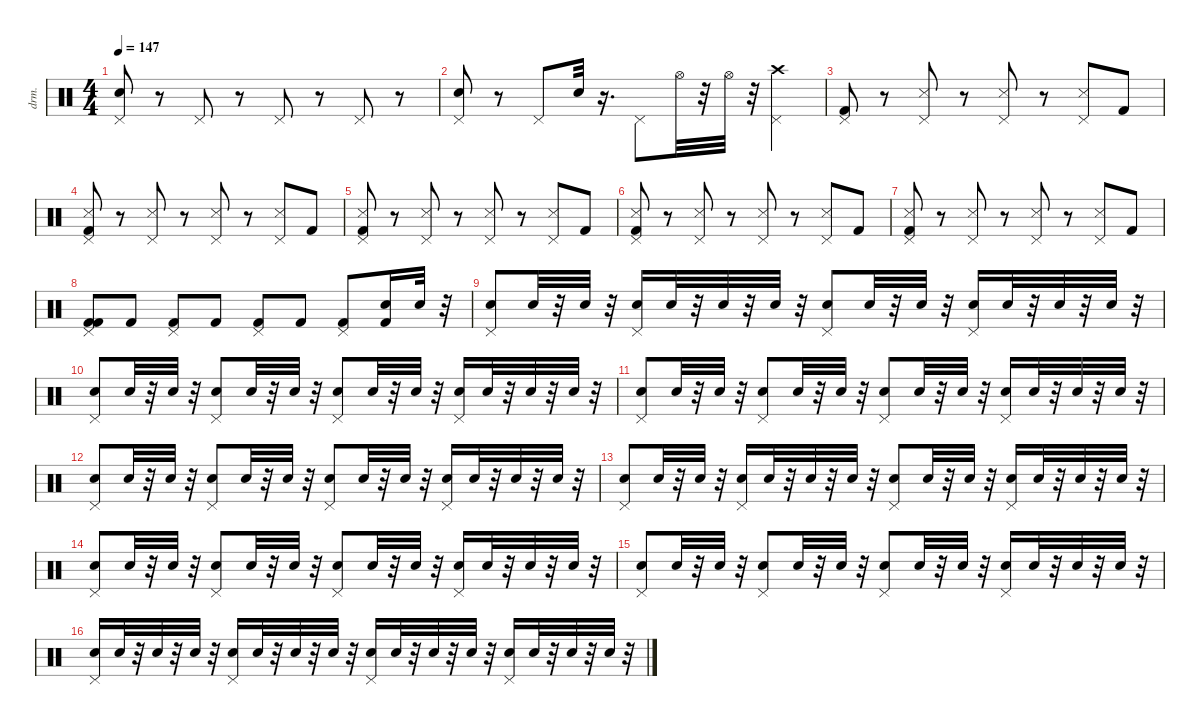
\defaultSystemsLayout 4
\hideDynamics
\bracketExtendMode nobrackets
\otherSystemsTrackNameOrientation horizontal
\track ("Drums" "drm.") {instrument percussion}
\staff {score}
\articulation defaults
\ts (4 4)
\tempo 147
\clef neutral
\ks c
("Pedal Hi-Hat (hit)" "Snare (hit) 2").8{dy f beam Up} r.8{beam Up} "Pedal Hi-Hat (hit)".8{beam Up} r.8{beam Up} "Pedal Hi-Hat (hit)".8{beam Up} r.8{beam Up} "Pedal Hi-Hat (hit)".8{beam Up} r.8{beam Up} |
("Pedal Hi-Hat (hit)" "Snare (hit) 2").8{beam Up} r.8{beam Up} "Pedal Hi-Hat (hit)".8{beam Up} "Snare (hit) 2".32{beam Up} r.16{d beam Up} "Pedal Hi-Hat (hit)".8{beam Down} "Hi-Hat (open)".32{beam Down} r.32{beam Down} "Hi-Hat (open)".32{beam Down} r.32{beam Down} ("Pedal Hi-Hat (hit)" "Crash high (hit)").4{beam Down} |
("Pedal Hi-Hat (hit)" "Kick (hit) 2").8{beam Up} r.8{beam Up} ("Pedal Hi-Hat (hit)" "Snare (side stick) 3").8{beam Up} r.8{beam Up} ("Pedal Hi-Hat (hit)" "Snare (side stick) 3").8{beam Up} r.8{beam Up} ("Pedal Hi-Hat (hit)" "Snare (side stick) 3").8{beam Up} "Kick (hit) 2".8{beam Up} |
("Pedal Hi-Hat (hit)" "Kick (hit) 2" "Snare (side stick) 3").8{beam Up} r.8{beam Up} ("Pedal Hi-Hat (hit)" "Snare (side stick) 3").8{beam Up} r.8{beam Up} ("Pedal Hi-Hat (hit)" "Snare (side stick) 3").8{beam Up} r.8{beam Up} ("Pedal Hi-Hat (hit)" "Snare (side stick) 3").8{beam Up} "Kick (hit) 2".8{beam Up} |
("Pedal Hi-Hat (hit)" "Kick (hit) 2" "Snare (side stick) 3").8{beam Up} r.8{beam Up} ("Pedal Hi-Hat (hit)" "Snare (side stick) 3").8{beam Up} r.8{beam Up} ("Pedal Hi-Hat (hit)" "Snare (side stick) 3").8{beam Up} r.8{beam Up} ("Pedal Hi-Hat (hit)" "Snare (side stick) 3").8{beam Up} "Kick (hit) 2".8{beam Up} |
("Pedal Hi-Hat (hit)" "Kick (hit) 2" "Snare (side stick) 3").8{beam Up} r.8{beam Up} ("Pedal Hi-Hat (hit)" "Snare (side stick) 3").8{beam Up} r.8{beam Up} ("Pedal Hi-Hat (hit)" "Snare (side stick) 3").8{beam Up} r.8{beam Up} ("Pedal Hi-Hat (hit)" "Snare (side stick) 3").8{beam Up} "Kick (hit) 2".8{beam Up} |
("Pedal Hi-Hat (hit)" "Kick (hit) 2" "Snare (side stick) 3").8{beam Up} r.8{beam Up} ("Pedal Hi-Hat (hit)" "Snare (side stick) 3").8{beam Up} r.8{beam Up} ("Pedal Hi-Hat (hit)" "Snare (side stick) 3").8{beam Up} r.8{beam Up} ("Pedal Hi-Hat (hit)" "Snare (side stick) 3").8{beam Up} "Kick (hit) 2".8{beam Up} |
("Pedal Hi-Hat (hit)" "Kick (hit) 2" "Kick (hit) 2").8{beam Up} "Kick (hit) 2".8{dy mf beam Up} ("Pedal Hi-Hat (hit)" "Kick (hit) 2").8{dy f beam Up} "Kick (hit) 2".8{beam Up} ("Pedal Hi-Hat (hit)" "Kick (hit) 2").8{beam Up} "Kick (hit) 2".8{dy ff beam Up} ("Pedal Hi-Hat (hit)" "Kick (hit) 2").8{dy f beam Up} ("Kick (hit) 2" "Snare (hit) 2").16{dy fff beam Up} "Snare (hit) 2".32{dy mf beam Up} r.32{beam Up} |
("Pedal Hi-Hat (hit)" "Snare (hit) 2").8{dy f beam Up} "Snare (hit) 2".32{dy mf beam Up} r.32{beam Up} "Snare (hit) 2".32{beam Up} r.32{beam Up} ("Pedal Hi-Hat (hit)" "Snare (hit) 2").16{dy f beam Up} "Snare (hit) 2".32{dy mf beam Up} r.32{beam Up} "Snare (hit) 2".32{beam Up} r.32{beam Up} "Snare (hit) 2".32{beam Up} r.32{beam Up} ("Pedal Hi-Hat (hit)" "Snare (hit) 2").8{dy f beam Up} "Snare (hit) 2".32{dy mf beam Up} r.32{beam Up} "Snare (hit) 2".32{beam Up} r.32{beam Up} ("Pedal Hi-Hat (hit)" "Snare (hit) 2").16{dy f beam Up} "Snare (hit) 2".32{dy mf beam Up} r.32{beam Up} "Snare (hit) 2".32{beam Up} r.32{beam Up} "Snare (hit) 2".32{beam Up} r.32{beam Up} |
("Pedal Hi-Hat (hit)" "Snare (hit) 2").8{dy f beam Up} "Snare (hit) 2".32{dy mf beam Up} r.32{beam Up} "Snare (hit) 2".32{beam Up} r.32{beam Up} ("Pedal Hi-Hat (hit)" "Snare (hit) 2").8{dy f beam Up} "Snare (hit) 2".32{dy mf beam Up} r.32{beam Up} "Snare (hit) 2".32{beam Up} r.32{beam Up} ("Pedal Hi-Hat (hit)" "Snare (hit) 2").8{dy f beam Up} "Snare (hit) 2".32{dy mf beam Up} r.32{beam Up} "Snare (hit) 2".32{beam Up} r.32{beam Up} ("Pedal Hi-Hat (hit)" "Snare (hit) 2").16{dy f beam Up} "Snare (hit) 2".32{dy mf beam Up} r.32{beam Up} "Snare (hit) 2".32{beam Up} r.32{beam Up} "Snare (hit) 2".32{beam Up} r.32{beam Up} |
("Pedal Hi-Hat (hit)" "Snare (hit) 2").8{dy f beam Up} "Snare (hit) 2".32{dy mf beam Up} r.32{beam Up} "Snare (hit) 2".32{beam Up} r.32{beam Up} ("Pedal Hi-Hat (hit)" "Snare (hit) 2").8{dy f beam Up} "Snare (hit) 2".32{dy mf beam Up} r.32{beam Up} "Snare (hit) 2".32{beam Up} r.32{beam Up} ("Pedal Hi-Hat (hit)" "Snare (hit) 2").8{dy f beam Up} "Snare (hit) 2".32{dy mf beam Up} r.32{beam Up} "Snare (hit) 2".32{beam Up} r.32{beam Up} ("Pedal Hi-Hat (hit)" "Snare (hit) 2").16{dy f beam Up} "Snare (hit) 2".32{dy mf beam Up} r.32{beam Up} "Snare (hit) 2".32{beam Up} r.32{beam Up} "Snare (hit) 2".32{beam Up} r.32{beam Up} |
("Pedal Hi-Hat (hit)" "Snare (hit) 2").8{dy f beam Up} "Snare (hit) 2".32{dy mf beam Up} r.32{beam Up} "Snare (hit) 2".32{beam Up} r.32{beam Up} ("Pedal Hi-Hat (hit)" "Snare (hit) 2").8{dy f beam Up} "Snare (hit) 2".32{dy mf beam Up} r.32{beam Up} "Snare (hit) 2".32{beam Up} r.32{beam Up} ("Pedal Hi-Hat (hit)" "Snare (hit) 2").8{dy f beam Up} "Snare (hit) 2".32{dy mf beam Up} r.32{beam Up} "Snare (hit) 2".32{beam Up} r.32{beam Up} ("Pedal Hi-Hat (hit)" "Snare (hit) 2").16{dy f beam Up} "Snare (hit) 2".32{dy mf beam Up} r.32{beam Up} "Snare (hit) 2".32{beam Up} r.32{beam Up} "Snare (hit) 2".32{beam Up} r.32{beam Up} |
("Pedal Hi-Hat (hit)" "Snare (hit) 2").8{dy f beam Up} "Snare (hit) 2".32{dy mf beam Up} r.32{beam Up} "Snare (hit) 2".32{beam Up} r.32{beam Up} ("Pedal Hi-Hat (hit)" "Snare (hit) 2").16{dy f beam Up} "Snare (hit) 2".32{dy mf beam Up} r.32{beam Up} "Snare (hit) 2".32{beam Up} r.32{beam Up} "Snare (hit) 2".32{beam Up} r.32{beam Up} ("Pedal Hi-Hat (hit)" "Snare (hit) 2").8{dy f beam Up} "Snare (hit) 2".32{dy mf beam Up} r.32{beam Up} "Snare (hit) 2".32{beam Up} r.32{beam Up} ("Pedal Hi-Hat (hit)" "Snare (hit) 2").16{dy f beam Up} "Snare (hit) 2".32{dy mf beam Up} r.32{beam Up} "Snare (hit) 2".32{beam Up} r.32{beam Up} "Snare (hit) 2".32{beam Up} r.32{beam Up} |
("Pedal Hi-Hat (hit)" "Snare (hit) 2").8{dy f beam Up} "Snare (hit) 2".32{dy mf beam Up} r.32{beam Up} "Snare (hit) 2".32{beam Up} r.32{beam Up} ("Pedal Hi-Hat (hit)" "Snare (hit) 2").8{dy f beam Up} "Snare (hit) 2".32{dy mf beam Up} r.32{beam Up} "Snare (hit) 2".32{beam Up} r.32{beam Up} ("Pedal Hi-Hat (hit)" "Snare (hit) 2").8{dy f beam Up} "Snare (hit) 2".32{dy mf beam Up} r.32{beam Up} "Snare (hit) 2".32{beam Up} r.32{beam Up} ("Pedal Hi-Hat (hit)" "Snare (hit) 2").16{dy f beam Up} "Snare (hit) 2".32{dy mf beam Up} r.32{beam Up} "Snare (hit) 2".32{beam Up} r.32{beam Up} "Snare (hit) 2".32{beam Up} r.32{beam Up} |
("Pedal Hi-Hat (hit)" "Snare (hit) 2").8{dy f beam Up} "Snare (hit) 2".32{dy mf beam Up} r.32{beam Up} "Snare (hit) 2".32{beam Up} r.32{beam Up} ("Pedal Hi-Hat (hit)" "Snare (hit) 2").8{dy f beam Up} "Snare (hit) 2".32{dy mf beam Up} r.32{beam Up} "Snare (hit) 2".32{beam Up} r.32{beam Up} ("Pedal Hi-Hat (hit)" "Snare (hit) 2").8{dy f beam Up} "Snare (hit) 2".32{dy mf beam Up} r.32{beam Up} "Snare (hit) 2".32{beam Up} r.32{beam Up} ("Pedal Hi-Hat (hit)" "Snare (hit) 2").16{dy f beam Up} "Snare (hit) 2".32{dy mf beam Up} r.32{beam Up} "Snare (hit) 2".32{beam Up} r.32{beam Up} "Snare (hit) 2".32{beam Up} r.32{beam Up} |
("Pedal Hi-Hat (hit)" "Snare (hit) 2").16{dy f beam Up} "Snare (hit) 2".32{dy fff beam Up} r.32{beam Up} "Snare (hit) 2".32{dy mp beam Up} r.32{beam Up} "Snare (hit) 2".32{beam Up} r.32{beam Up} ("Pedal Hi-Hat (hit)" "Snare (hit) 2").16{dy f beam Up} "Snare (hit) 2".32{dy mf beam Up} r.32{beam Up} "Snare (hit) 2".32{beam Up} r.32{beam Up} "Snare (hit) 2".32{beam Up} r.32{beam Up} ("Pedal Hi-Hat (hit)" "Snare (hit) 2").16{dy f beam Up} "Snare (hit) 2".32{beam Up} r.32{beam Up} "Snare (hit) 2".32{beam Up} r.32{beam Up} "Snare (hit) 2".32{beam Up} r.32{beam Up} ("Pedal Hi-Hat (hit)" "Snare (hit) 2").16{beam Up} "Snare (hit) 2".32{dy ff beam Up} r.32{beam Up} "Snare (hit) 2".32{beam Up} r.32{beam Up} "Snare (hit) 2".32{dy fff beam Up} r.32{beam Up}
